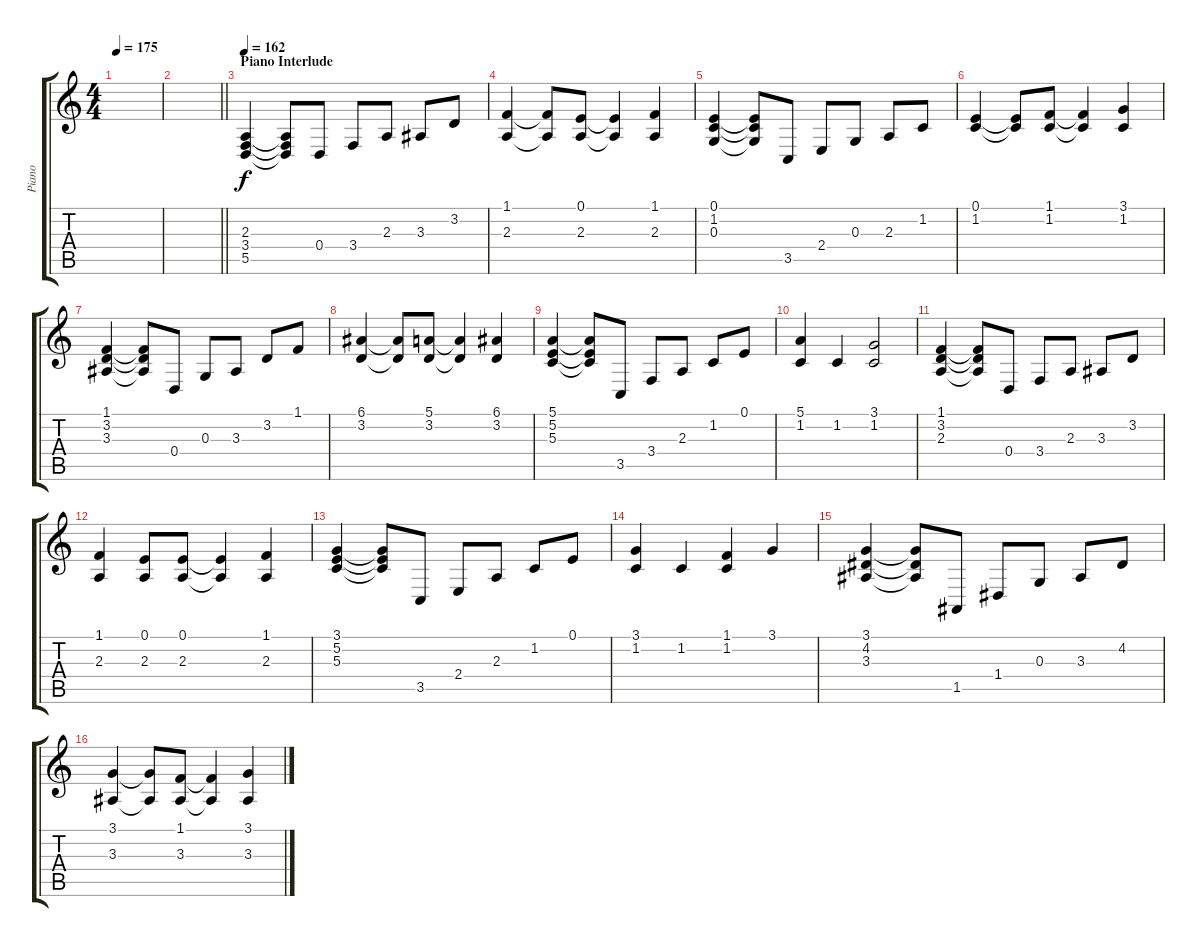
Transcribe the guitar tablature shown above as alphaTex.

\track ("Piano" "Piano") {instrument acousticgrandpiano}
\staff {score tabs}
\tuning (E4 B3 G3 D3 A2 E2) {hide}
\ts (4 4)
\tempo 175
\clef g2
\ks c
|
\barLineRight lightlight
|
\section ("" "Piano Interlude")
\tempo 162
(2.3 3.4 5.5).4 (2.3{t} 3.4{t} 5.5{t}).8 0.4.8 3.4.8 2.3.8 3.3.8 3.2.8 |
(1.1 2.3).4 (1.1{t} 2.3{t}).8 (0.1 2.3).8 (0.1{t} 2.3{t}).4 (1.1 2.3).4 |
(0.1 1.2 0.3).4 (0.1{t} 1.2{t} 0.3{t}).8 3.5.8 2.4.8 0.3.8 2.3.8 1.2.8 |
(0.1 1.2).4 (0.1{t} 1.2{t}).8 (1.1 1.2).8 (1.1{t} 1.2{t}).4 (3.1 1.2).4 |
(1.1 3.2 3.3).4 (1.1{t} 3.2{t} 3.3{t}).8 0.4.8 0.3.8 3.3.8 3.2.8 1.1.8 |
(6.1 3.2).4 (6.1{t} 3.2{t}).8 (5.1 3.2).8 (5.1{t} 3.2{t}).4 (6.1 3.2).4 |
(5.1 5.2 5.3).4 (5.1{t} 5.2{t} 5.3{t}).8 3.5.8 3.4.8 2.3.8 1.2.8 0.1.8 |
(5.1 1.2).4 1.2.4 (3.1 1.2).2 |
(1.1 3.2 2.3).4 (1.1{t} 3.2{t} 2.3{t}).8 0.4.8 3.4.8 2.3.8 3.3.8 3.2.8 |
(1.1 2.3).4 (0.1 2.3).8 (0.1 2.3).8 (0.1{t} 2.3{t}).4 (1.1 2.3).4 |
(3.1 5.2 5.3).4 (3.1{t} 5.2{t} 5.3{t}).8 3.5.8 2.4.8 2.3.8 1.2.8 0.1.8 |
(3.1 1.2).4 1.2.4 (1.1 1.2).4 3.1.4 |
(3.1 4.2 3.3).4 (3.1{t} 4.2{t} 3.3{t}).8 1.5.8 1.4.8 0.3.8 3.3.8 4.2.8 |
(3.1 3.3).4 (3.1{t} 3.3{t}).8 (1.1 3.3).8 (1.1{t} 3.3{t}).4 (3.1 3.3).4
